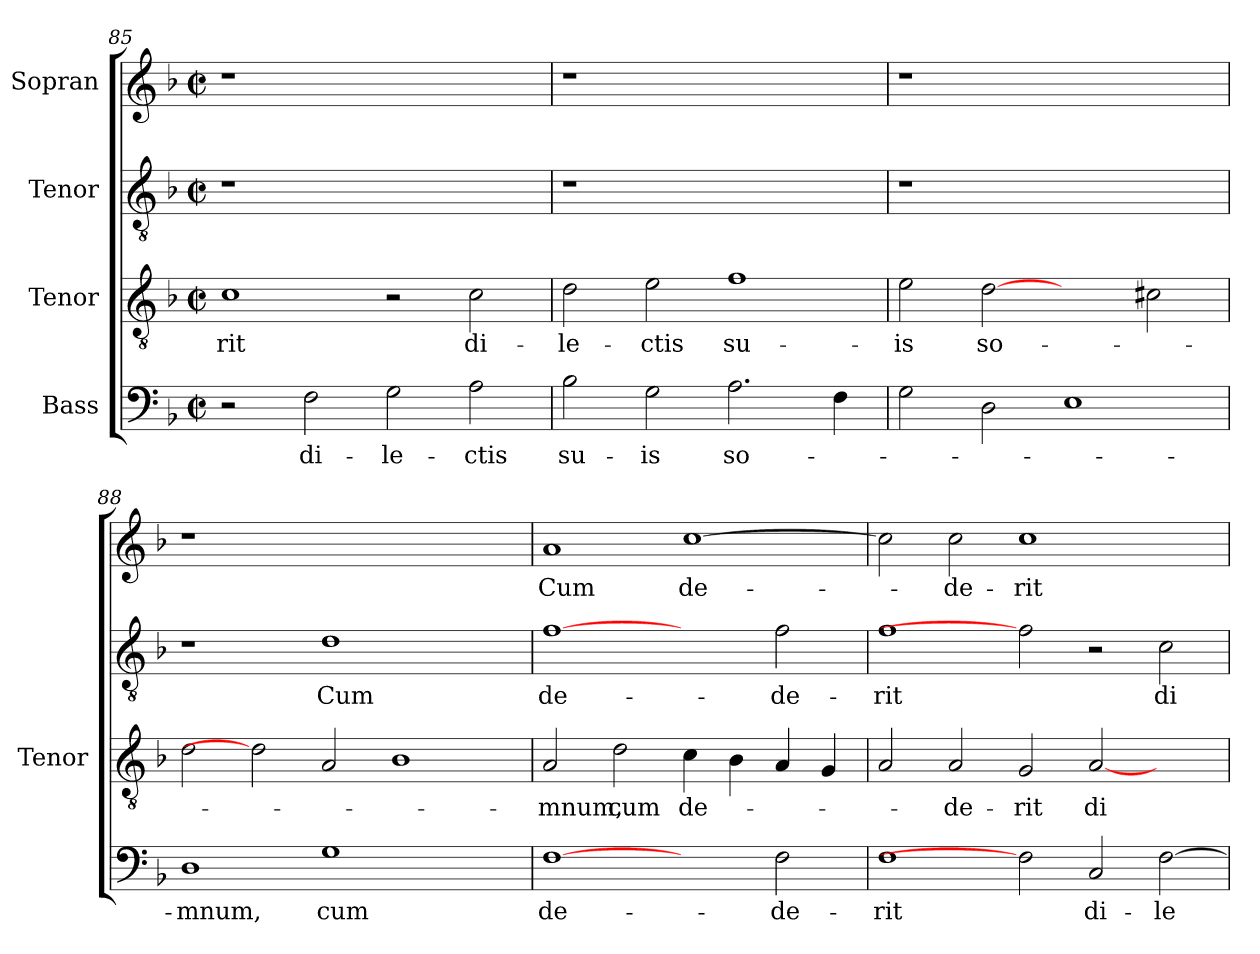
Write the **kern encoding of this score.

**kern	**text	**kern	**text	**kern	**text	**kern	**text
*part4	*part4	*part3	*part3	*part2	*part2	*part1	*part1
*staff4	*staff4	*staff3	*staff3	*staff2	*staff2	*staff1	*staff1
*I"Bass	*	*I"Tenor	*	*I"Tenor	*	*I"Sopran	*
*	*	*I'Tenor	*	*	*	*	*
*clefF4	*	*clefGv2	*	*clefGv2	*	*clefG2	*
*	*	*ITrd7c12	*	*ITrd7c12	*	*	*
*k[b-]	*	*k[b-]	*	*k[b-]	*	*k[b-]	*
*F:	*	*F:	*	*F:	*	*F:	*
*M2/2	*	*M2/2	*	*M2/2	*	*M2/2	*
*met(c|)	*	*met(c|)	*	*met(c|)	*	*met(c|)	*
=85	=85	=85	=85	=85	=85	=85	=85
!	!	!	!LO:LY:b:color=#000000	!LO:N:vis=1	!	!LO:N:vis=1	!
2r	.	1Ci	-rit	1r	.	1r	.
!	!LO:LY:b:color=#000000	!	!	!	!	!	!
2Fi\	di-	.	.	.	.	.	.
!	!LO:LY:b:color=#000000	!	!	!	!	!	!
2Gi\	-le-	2r	.	1ryy	.	1ryy	.
!	!LO:LY:b:color=#000000	!	!	!	!	!	!
!	!	!	!LO:LY:b:color=#000000	!	!	!	!
2Ai\	-ctis	2Ci\	di-	.	.	.	.
=86	=86	=86	=86	=86	=86	=86	=86
!	!LO:LY:b:color=#000000	!	!	!	!	!	!
!	!	!	!LO:LY:b:color=#000000	!LO:N:vis=1	!	!LO:N:vis=1	!
2B-i\	su-	2Di\	-le-	1r	.	1r	.
!	!LO:LY:b:color=#000000	!	!	!	!	!	!
!	!	!	!LO:LY:b:color=#000000	!	!	!	!
2Gi\	-is	2Ei\	-ctis	.	.	.	.
!	!LO:LY:b:color=#000000	!	!	!	!	!	!
!	!	!	!LO:LY:b:color=#000000	!	!	!	!
2.Ai\	so-	1Fi	su-	1ryy	.	1ryy	.
4Fi\	.	.	.	.	.	.	.
=87	=87	=87	=87	=87	=87	=87	=87
!	!	!	!LO:LY:b:color=#000000	!LO:N:vis=1	!	!LO:N:vis=1	!
2Gi\	.	2Ei\	-is	1r	.	1r	.
!	!	!	!LO:LY:b:color=#000000	!	!	!	!
2Di\	.	[2Di	so-	.	.	.	.
1Ei	.	2ryy	.	1ryy	.	1ryy	.
.	.	2C#Xi\	.	.	.	.	.
=88	=88	=88	=88	=88	=88	=88	=88
!	!LO:LY:b:color=#000000	!	!	!	!	!LO:N:vis=1	!
1Di	-mnum,	2Di\	.	1r	.	1r	.
.	.	2Di]	.	.	.	.	.
!	!LO:LY:b:color=#000000	!	!	!	!	!	!
!	!	!	!	!	!LO:LY:b:color=#000000	!	!
1Gi	cum	2AAi/	.	1Di	Cum	1.ryy	.
.	.	1BB-i	.	.	.	.	.
2ryy	.	.	.	2ryy	.	.	.
=89	=89	=89	=89	=89	=89	=89	=89
!	!LO:LY:b:color=#000000	!	!	!	!	!	!
!	!	!	!LO:LY:b:color=#000000	!	!	!	!
!	!	!	!	!	!LO:LY:b:color=#000000	!	!
!	!	!	!	!	!	!	!LO:LY:b:color=#000000
[1Fi	de-	2AAi/	-mnum,	[1Fi	de-	1ai	Cum
!	!	!	!LO:LY:b:color=#000000	!	!	!	!
.	.	2Di\	cum	.	.	.	.
!	!	!	!LO:LY:b:color=#000000	!	!	!	!
!	!	!	!	!	!	!	!LO:LY:b:color=#000000
2ryy	.	4Ci\	de-	2ryy	.	[>1cci	de-
.	.	4BB-i\	.	.	.	.	.
!	!LO:LY:b:color=#000000	!	!	!	!	!	!
!	!	!	!	!	!LO:LY:b:color=#000000	!	!
2Fi\	-de-	4AAi/	.	2Fi\	-de-	.	.
.	.	4GGi/	.	.	.	.	.
=90	=90	=90	=90	=90	=90	=90	=90
!	!LO:LY:b:color=#000000	!	!	!	!	!	!
!	!	!	!	!	!LO:LY:b:color=#000000	!	!
1Fi	-rit	2AAi/	.	1Fi	-rit	2cci\]	.
!	!	!	!LO:LY:b:color=#000000	!	!	!	!
!	!	!	!	!	!	!	!LO:LY:b:color=#000000
.	.	2AAi/	-de-	.	.	2cci\	-de-
!	!	!	!LO:LY:b:color=#000000	!	!	!	!
!	!	!	!	!	!	!	!LO:LY:b:color=#000000
2Fi]	.	2GGi/	-rit	2Fi]	.	1cci	-rit
!	!LO:LY:b:color=#000000	!	!	!	!	!	!
!	!	!	!LO:LY:b:color=#000000	!	!	!	!
2Ci/	di-	[<2AAi/	di-	2r	.	.	.
!	!LO:LY:b:color=#000000	!	!	!	!	!	!
!	!	!	!	!	!LO:LY:b:color=#000000	!	!
[>2Fi\	-le-	2ryy	.	2Ci\	di-	2ryy	.
=	=	=	=	=	=	=	=
*-	*-	*-	*-	*-	*-	*-	*-
